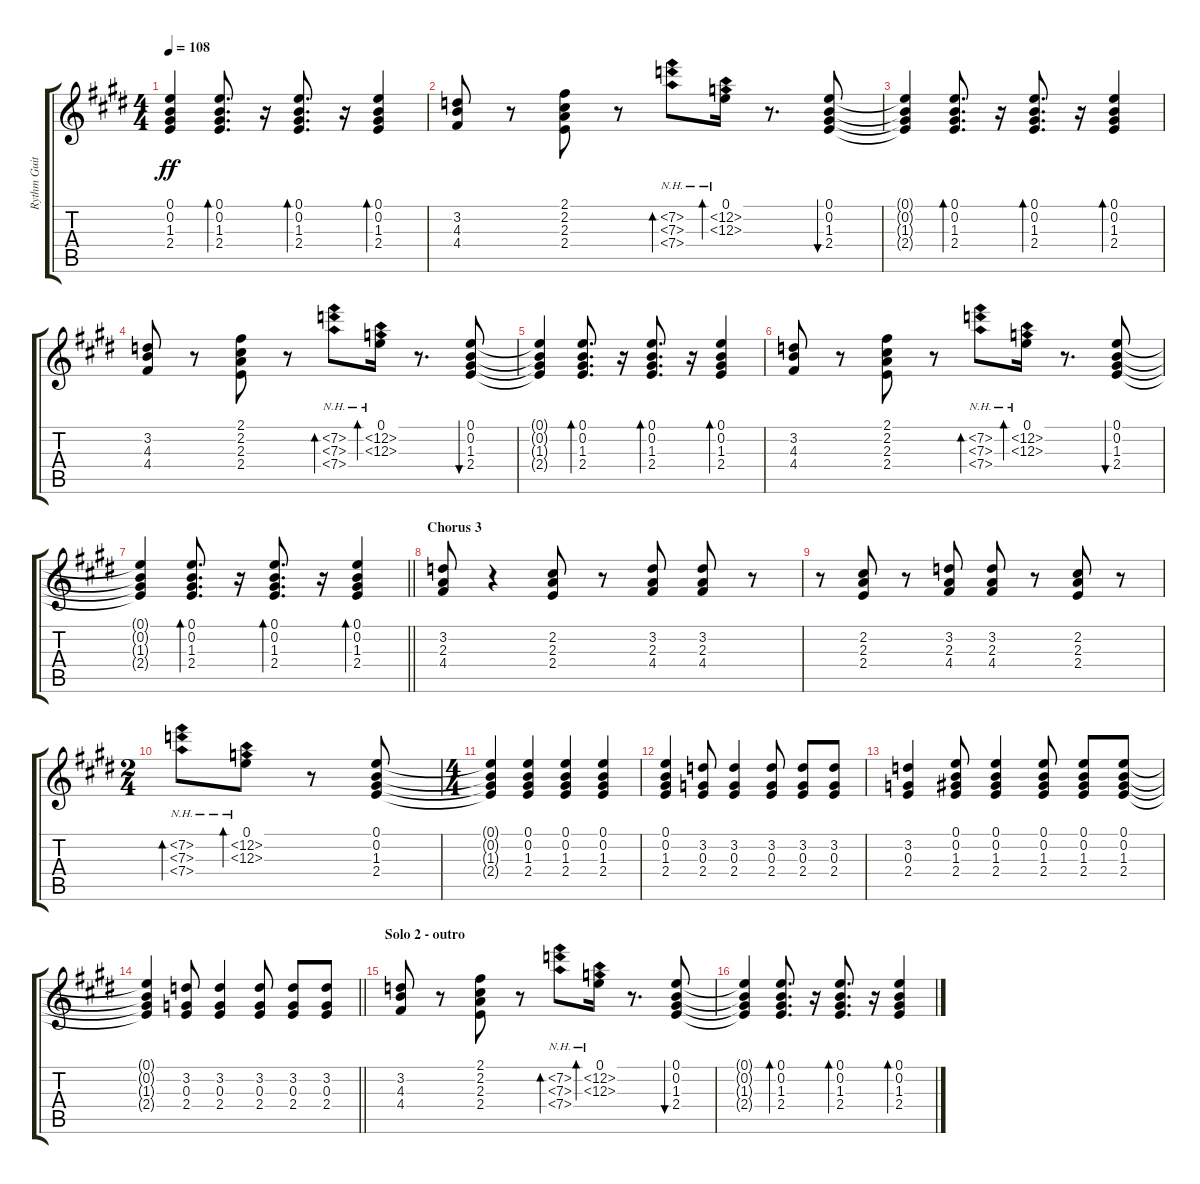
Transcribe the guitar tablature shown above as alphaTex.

\track ("Rythm Guitar-right" "Rythm Guit") {instrument electricguitarjazz}
\staff {score tabs}
\tuning (E4 B3 G3 D3 A2 E2) {hide}
\ts (4 4)
\tempo 108
\clef g2
\ks e
(0.1{t} 0.2{t} 1.3{t} 2.4{t}).4{dy ff} (0.1 0.2 1.3 2.4).8{d bd 120} r.16 (0.1 0.2 1.3 2.4).8{d bd 120} r.16 (0.1 0.2 1.3 2.4).4{bd 120} |
(3.2 4.3 4.4).8 r.8 (2.1 2.2 2.3 2.4).8 r.8 (7.2{nh} 7.3{nh} 7.4{nh}).8{bd 120} (0.1 0.2{nh} 0.3{nh}).16{bd 120} r.8{d} (0.1 0.2 1.3 2.4).8{bu 120} |
(0.1{t} 0.2{t} 1.3{t} 2.4{t}).4 (0.1 0.2 1.3 2.4).8{d bd 120} r.16 (0.1 0.2 1.3 2.4).8{d bd 120} r.16 (0.1 0.2 1.3 2.4).4{bd 120} |
(3.2 4.3 4.4).8 r.8 (2.1 2.2 2.3 2.4).8 r.8 (7.2{nh} 7.3{nh} 7.4{nh}).8{bd 120} (0.1 0.2{nh} 0.3{nh}).16{bd 120} r.8{d} (0.1 0.2 1.3 2.4).8{bu 120} |
(0.1{t} 0.2{t} 1.3{t} 2.4{t}).4 (0.1 0.2 1.3 2.4).8{d bd 120} r.16 (0.1 0.2 1.3 2.4).8{d bd 120} r.16 (0.1 0.2 1.3 2.4).4{bd 120} |
(3.2 4.3 4.4).8 r.8 (2.1 2.2 2.3 2.4).8 r.8 (7.2{nh} 7.3{nh} 7.4{nh}).8{bd 120} (0.1 0.2{nh} 0.3{nh}).16{bd 120} r.8{d} (0.1 0.2 1.3 2.4).8{bu 120} |
\barLineRight lightlight
(0.1{t} 0.2{t} 1.3{t} 2.4{t}).4 (0.1 0.2 1.3 2.4).8{d bd 120} r.16 (0.1 0.2 1.3 2.4).8{d bd 120} r.16 (0.1 0.2 1.3 2.4).4{bd 120} |
\section ("" "Chorus 3")
(3.2 2.3 4.4).8 r.4 (2.2 2.3 2.4).8 r.8 (3.2 2.3 4.4).8 (3.2 2.3 4.4).8 r.8 |
r.8 (2.2 2.3 2.4).8 r.8 (3.2 2.3 4.4).8 (3.2 2.3 4.4).8 r.8 (2.2 2.3 2.4).8 r.8 |
\ts (2 4)
(7.2{nh} 7.3{nh} 7.4{nh}).8{bd 120} (0.1 0.2{nh} 0.3{nh}).8{bd 120} r.8 (0.1 0.2 1.3 2.4).8 |
\ts (4 4)
(0.1{t} 0.2{t} 1.3{t} 2.4{t}).4 (0.1 0.2 1.3 2.4).4 (0.1 0.2 1.3 2.4).4 (0.1 0.2 1.3 2.4).4 |
(0.1 0.2 1.3 2.4).4 (3.2 0.3 2.4).8 (3.2 0.3 2.4).4 (3.2 0.3 2.4).8 (3.2 0.3 2.4).8 (3.2 0.3 2.4).8 |
(3.2 0.3 2.4).4 (0.1 0.2 1.3 2.4).8 (0.1 0.2 1.3 2.4).4 (0.1 0.2 1.3 2.4).8 (0.1 0.2 1.3 2.4).8 (0.1 0.2 1.3 2.4).8 |
\barLineRight lightlight
(0.1{t} 0.2{t} 1.3{t} 2.4{t}).4 (3.2 0.3 2.4).8 (3.2 0.3 2.4).4 (3.2 0.3 2.4).8 (3.2 0.3 2.4).8 (3.2 0.3 2.4).8 |
\section ("" "Solo 2 - outro")
(3.2 4.3 4.4).8 r.8 (2.1 2.2 2.3 2.4).8 r.8 (7.2{nh} 7.3{nh} 7.4{nh}).8{bd 120} (0.1 0.2{nh} 0.3{nh}).16{bd 120} r.8{d} (0.1 0.2 1.3 2.4).8{bu 120} |
(0.1{t} 0.2{t} 1.3{t} 2.4{t}).4 (0.1 0.2 1.3 2.4).8{d bd 120} r.16 (0.1 0.2 1.3 2.4).8{d bd 120} r.16 (0.1 0.2 1.3 2.4).4{bd 120}
